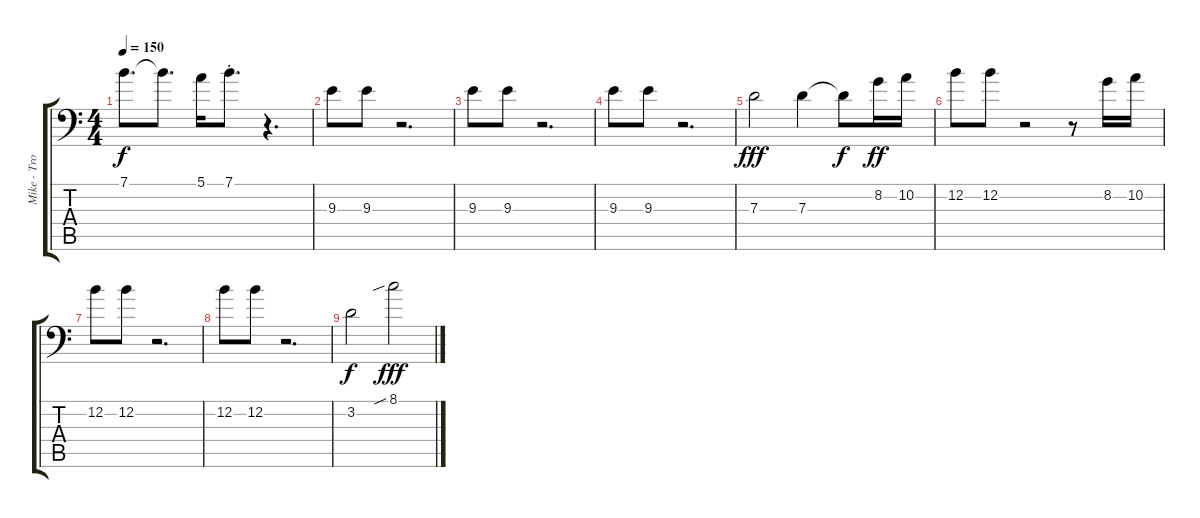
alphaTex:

\track ("Mike - Trombone" "Mike - Tro") {instrument trombone}
\staff {score tabs}
\tuning (E4 B3 G3 D3 A2 A1) {hide}
\ts (4 4)
\tempo 150
\clef f4
\ks c
7.1.8{d dy f} 7.1{t}.8{d} 5.1.16 7.1{st}.8{d} r.4{d} |
9.3.8 9.3.8 r.2{d} |
9.3.8 9.3.8 r.2{d} |
9.3.8 9.3.8 r.2{d} |
7.3.2{dy fff} 7.3.4 7.3{t}.8{dy f} 8.2.16{dy ff} 10.2.16 |
12.2.8 12.2.8 r.2 r.8 8.2.16 10.2.16 |
12.2.8 12.2.8 r.2{d} |
12.2.8 12.2.8 r.2{d} |
3.2.2{dy f} 8.1{sib}.2{dy fff}
